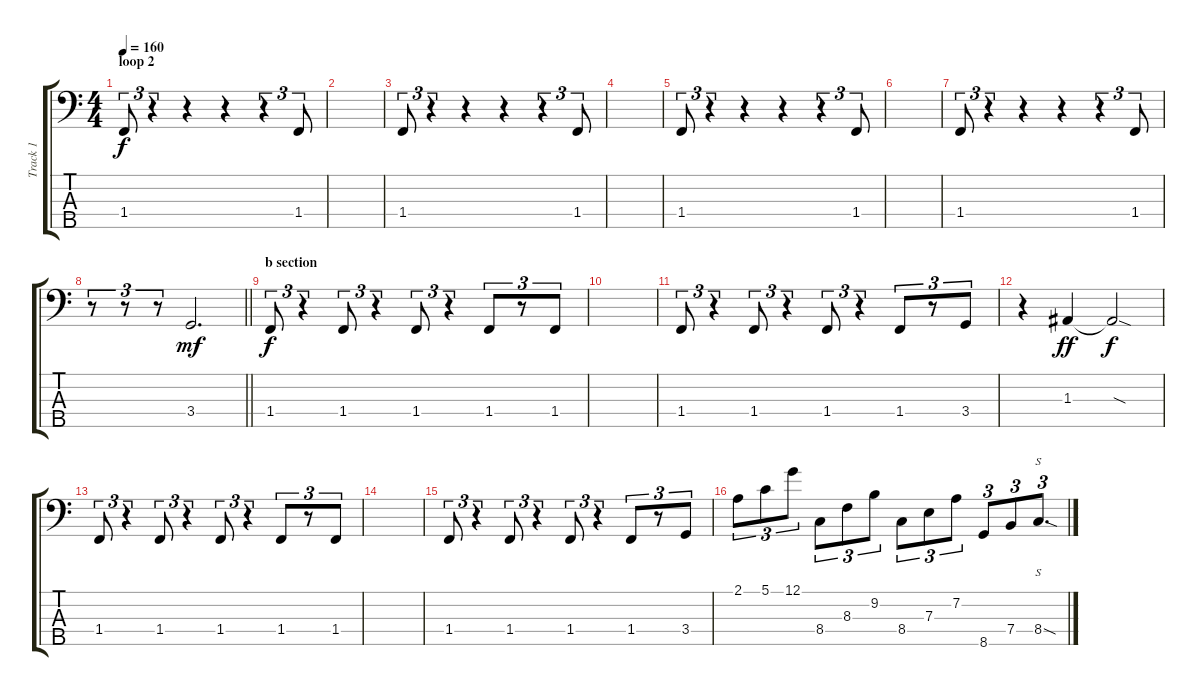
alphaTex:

\track ("Track 1" "Track 1") {instrument fretlessbass}
\staff {score tabs}
\tuning (G2 D2 A1 E1 B0) {hide}
\ts (4 4)
\section ("" "loop 2")
\tempo 160
\clef f4
\ks c
1.4.8{tu (3 2) dy f} r.4{tu (3 2)} r.4 r.4 r.4{tu (3 2)} 1.4.8{tu (3 2)} |
|
1.4.8{tu (3 2)} r.4{tu (3 2)} r.4 r.4 r.4{tu (3 2)} 1.4.8{tu (3 2)} |
|
1.4.8{tu (3 2)} r.4{tu (3 2)} r.4 r.4 r.4{tu (3 2)} 1.4.8{tu (3 2)} |
|
1.4.8{tu (3 2)} r.4{tu (3 2)} r.4 r.4 r.4{tu (3 2)} 1.4.8{tu (3 2)} |
\barLineRight lightlight
r.8{tu (3 2)} r.8{tu (3 2)} r.8{tu (3 2)} 3.4.2{d dy mf} |
\section ("" "b section")
1.4.8{tu (3 2) dy f} r.4{tu (3 2)} 1.4.8{tu (3 2)} r.4{tu (3 2)} 1.4.8{tu (3 2)} r.4{tu (3 2)} 1.4.8{tu (3 2)} r.8{tu (3 2)} 1.4.8{tu (3 2)} |
|
1.4.8{tu (3 2)} r.4{tu (3 2)} 1.4.8{tu (3 2)} r.4{tu (3 2)} 1.4.8{tu (3 2)} r.4{tu (3 2)} 1.4.8{tu (3 2)} r.8{tu (3 2)} 3.4.8{tu (3 2)} |
r.4 1.3.4{dy ff} 1.3{sod t}.2{dy f} |
1.4.8{tu (3 2)} r.4{tu (3 2)} 1.4.8{tu (3 2)} r.4{tu (3 2)} 1.4.8{tu (3 2)} r.4{tu (3 2)} 1.4.8{tu (3 2)} r.8{tu (3 2)} 1.4.8{tu (3 2)} |
|
1.4.8{tu (3 2)} r.4{tu (3 2)} 1.4.8{tu (3 2)} r.4{tu (3 2)} 1.4.8{tu (3 2)} r.4{tu (3 2)} 1.4.8{tu (3 2)} r.8{tu (3 2)} 3.4.8{tu (3 2)} |
2.1.8{tu (3 2)} 5.1.8{tu (3 2)} 12.1.8{tu (3 2)} 8.4.8{tu (3 2)} 8.3.8{tu (3 2)} 9.2.8{tu (3 2)} 8.4.8{tu (3 2)} 7.3.8{tu (3 2)} 7.2.8{tu (3 2)} 8.5.8{tu (3 2)} 7.4.8{tu (3 2)} 8.4{sod}.8{s d tu (3 2)}
